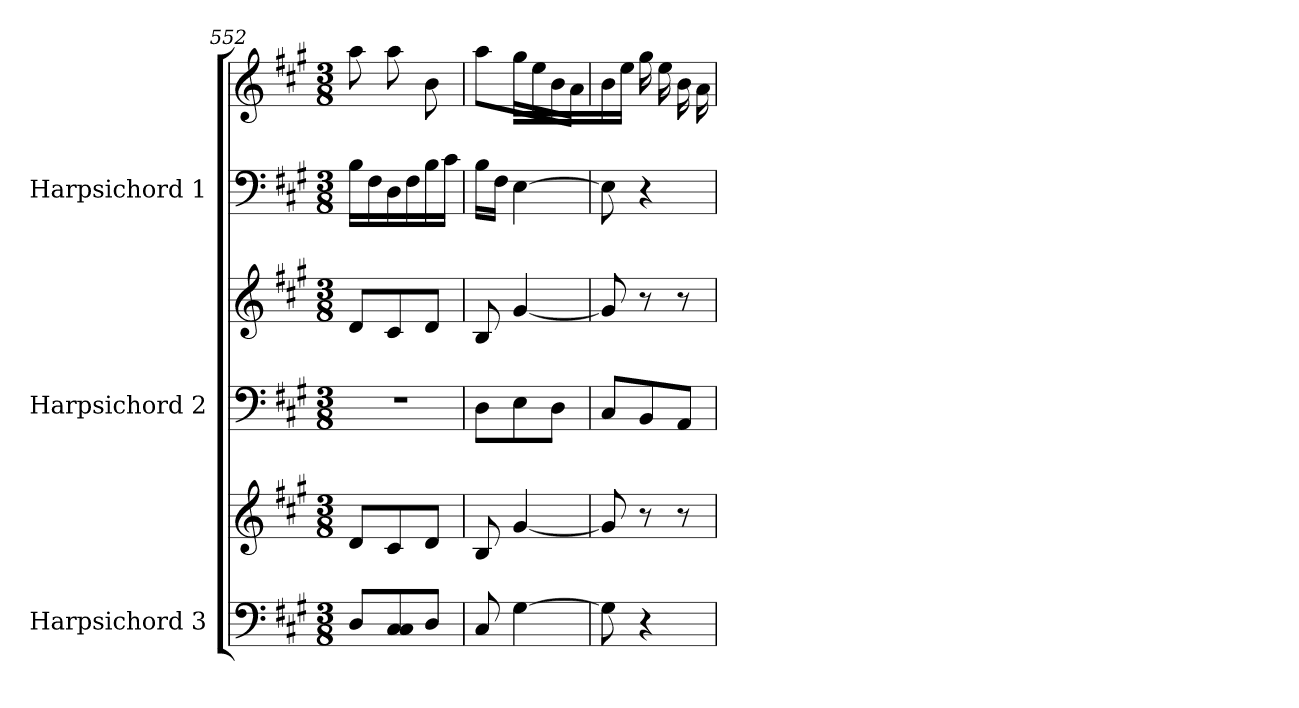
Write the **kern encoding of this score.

**kern	**kern	**kern	**kern	**kern	**kern
*part3	*part3	*part2	*part2	*part1	*part1
*staff6	*staff5	*staff4	*staff3	*staff2	*staff1
*I"Harpsichord 3	*	*I"Harpsichord 2	*	*I"Harpsichord 1	*
*I'Hp	*	*I'Hp	*	*I'Hp	*
*clefF4	*clefG2	*clefF4	*clefG2	*clefF4	*clefG2
*k[f#c#g#]	*k[f#c#g#]	*k[f#c#g#]	*k[f#c#g#]	*k[f#c#g#]	*k[f#c#g#]
*M3/8	*M3/8	*M3/8	*M3/8	*M3/8	*M3/8
=552	=552	=552	=552	=552	=552
8D/L	8d/L	4.r	8d/L	16B\LL	8aa\
.	.	.	.	16F#\	.
8C#/ 8C#/	8c#/	.	8c#/	16D\	8aa\
.	.	.	.	16F#\	.
8D/J	8d/J	.	8d/J	16B\	8b\
.	.	.	.	16c#\JJ	.
=553	=553	=553	=553	=553	=553
8C#/	8B/	8D\L	8B/	16B\LL	8aa\J
.	.	.	.	16F#\JJ	.
[4G#\	[4g#/	8E\	[4g#/	[4E\	16gg#\LL
.	.	.	.	.	16ee\
.	.	8D\J	.	.	16b\
.	.	.	.	.	16a\
=554	=554	=554	=554	=554	=554
8G#\]	8g#/]	8C#/L	8g#/]	8E\]	16b\
.	.	.	.	.	16ee\JJ
4r	8r	8BB/	8r	4r	16gg#\LL
.	.	.	.	.	16ee\
.	8r	8AA/J	8r	.	16b\
.	.	.	.	.	16a\
=	=	=	=	=	=
*-	*-	*-	*-	*-	*-
